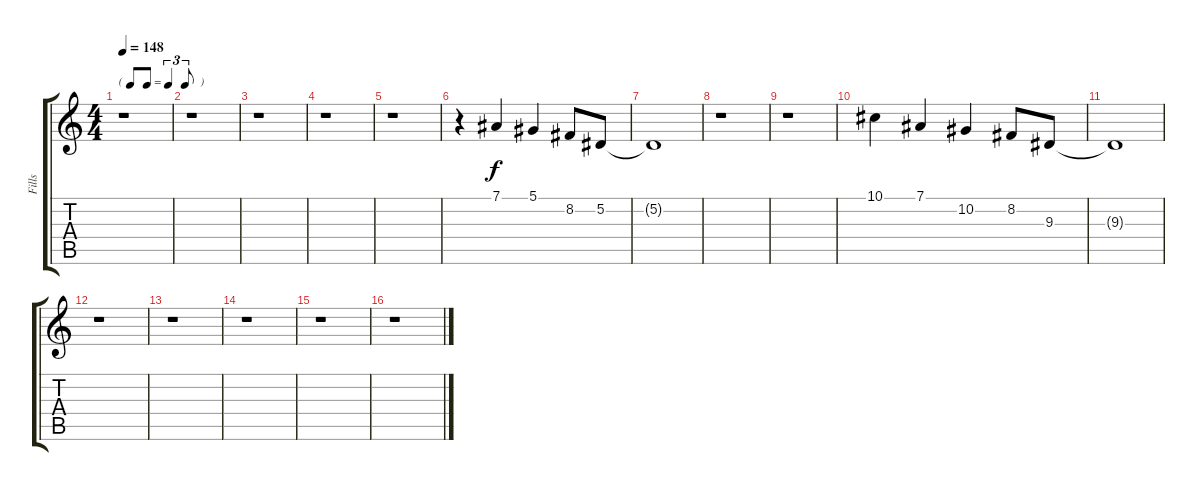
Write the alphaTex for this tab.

\track ("Fills" "Fills") {instrument sopranosax}
\staff {score tabs}
\tuning (Eb4 Bb3 Gb3 Db3 Ab2 Eb2) {hide}
\ts (4 4)
\tf triplet8th
\tempo 148
\clef g2
\ks c
r.1{dy f} |
r.1 |
r.1 |
r.1 |
r.1 |
r.4 7.1.4 5.1.4 8.2.8 5.2.8 |
5.2{t}.1 |
r.1 |
r.1 |
10.1.4 7.1.4 10.2.4 8.2.8 9.3.8 |
9.3{t}.1 |
r.1 |
r.1 |
r.1 |
r.1 |
r.1
